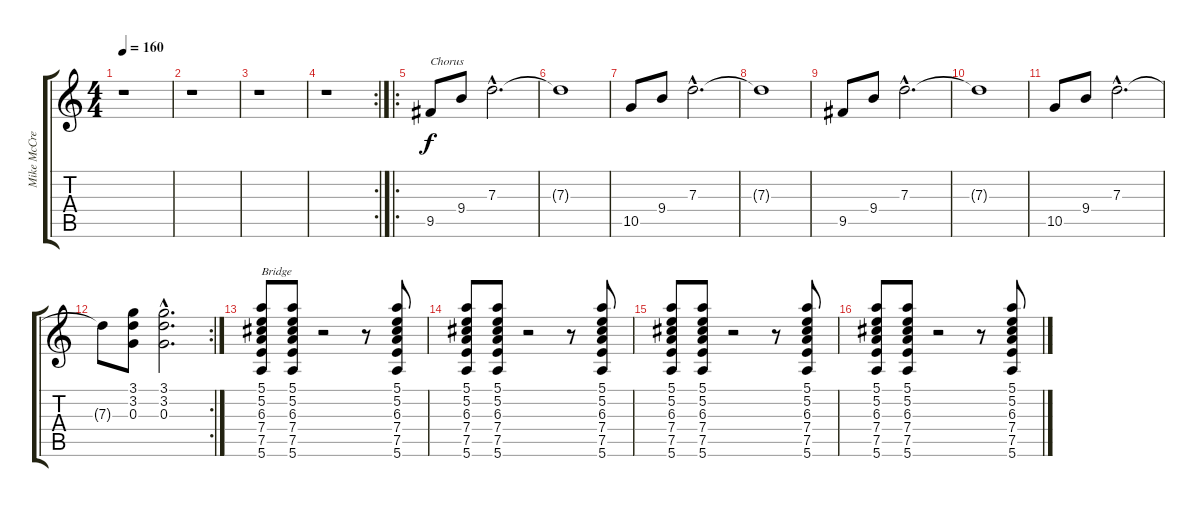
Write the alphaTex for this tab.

\track ("Mike McCready" "Mike McCre") {instrument overdrivenguitar}
\staff {score tabs}
\tuning (E4 B3 G3 D3 A2 E2) {hide}
\ts (4 4)
\tempo 160
\clef g2
\ks c
r.1{dy f} |
r.1 |
r.1 |
\rc 2
r.1 |
\ro
9.5.8{txt "Chorus"} 9.4.8 7.3{hac}.2{d} |
7.3{t}.1 |
10.5.8 9.4.8 7.3{hac}.2{d} |
7.3{t}.1 |
9.5.8 9.4.8 7.3{hac}.2{d} |
7.3{t}.1 |
10.5.8 9.4.8 7.3{hac}.2{d} |
\rc 2
7.3{t}.8 (3.1 3.2 0.3).8 (3.1{hac} 3.2{hac} 0.3{hac}).2{d} |
(5.1 5.2 6.3 7.4 7.5 5.6).8{txt "Bridge"} (5.1 5.2 6.3 7.4 7.5 5.6).8 r.2 r.8 (5.1 5.2 6.3 7.4 7.5 5.6).8 |
(5.1 5.2 6.3 7.4 7.5 5.6).8 (5.1 5.2 6.3 7.4 7.5 5.6).8 r.2 r.8 (5.1 5.2 6.3 7.4 7.5 5.6).8 |
(5.1 5.2 6.3 7.4 7.5 5.6).8 (5.1 5.2 6.3 7.4 7.5 5.6).8 r.2 r.8 (5.1 5.2 6.3 7.4 7.5 5.6).8 |
(5.1 5.2 6.3 7.4 7.5 5.6).8 (5.1 5.2 6.3 7.4 7.5 5.6).8 r.2 r.8 (5.1 5.2 6.3 7.4 7.5 5.6).8
